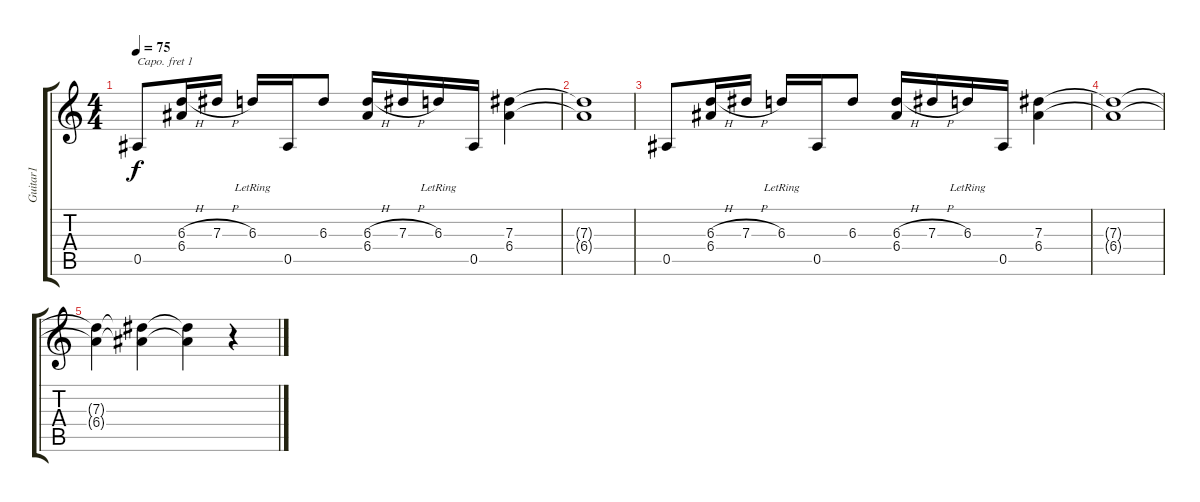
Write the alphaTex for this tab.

\track ("Guitar1" "Guitar1") {instrument overdrivenguitar}
\staff {score tabs}
\capo 1
\tuning (E4 B3 G3 Eb3 A2 E2) {hide}
\ts (4 4)
\tempo 75
\clef g2
\ks c
0.5.8{dy f} (6.3{h} 6.4).16 7.3{h}.16 6.3{lr}.16 0.5.16 6.3.8 (6.3{h} 6.4).16 7.3{h}.16 6.3{lr}.16 0.5.16 (7.3 6.4).4 |
(7.3{t} 6.4{t}).1 |
0.5.8 (6.3{h} 6.4).16 7.3{h}.16 6.3{lr}.16 0.5.16 6.3.8 (6.3{h} 6.4).16 7.3{h}.16 6.3{lr}.16 0.5.16 (7.3 6.4).4 |
(7.3{t} 6.4{t}).1 |
(7.3{t} 6.4{t}).4{volume 8} (7.3{t} 6.4{t}).4{volume 6} (7.3{t} 6.4{t}).4{volume 3} r.4
